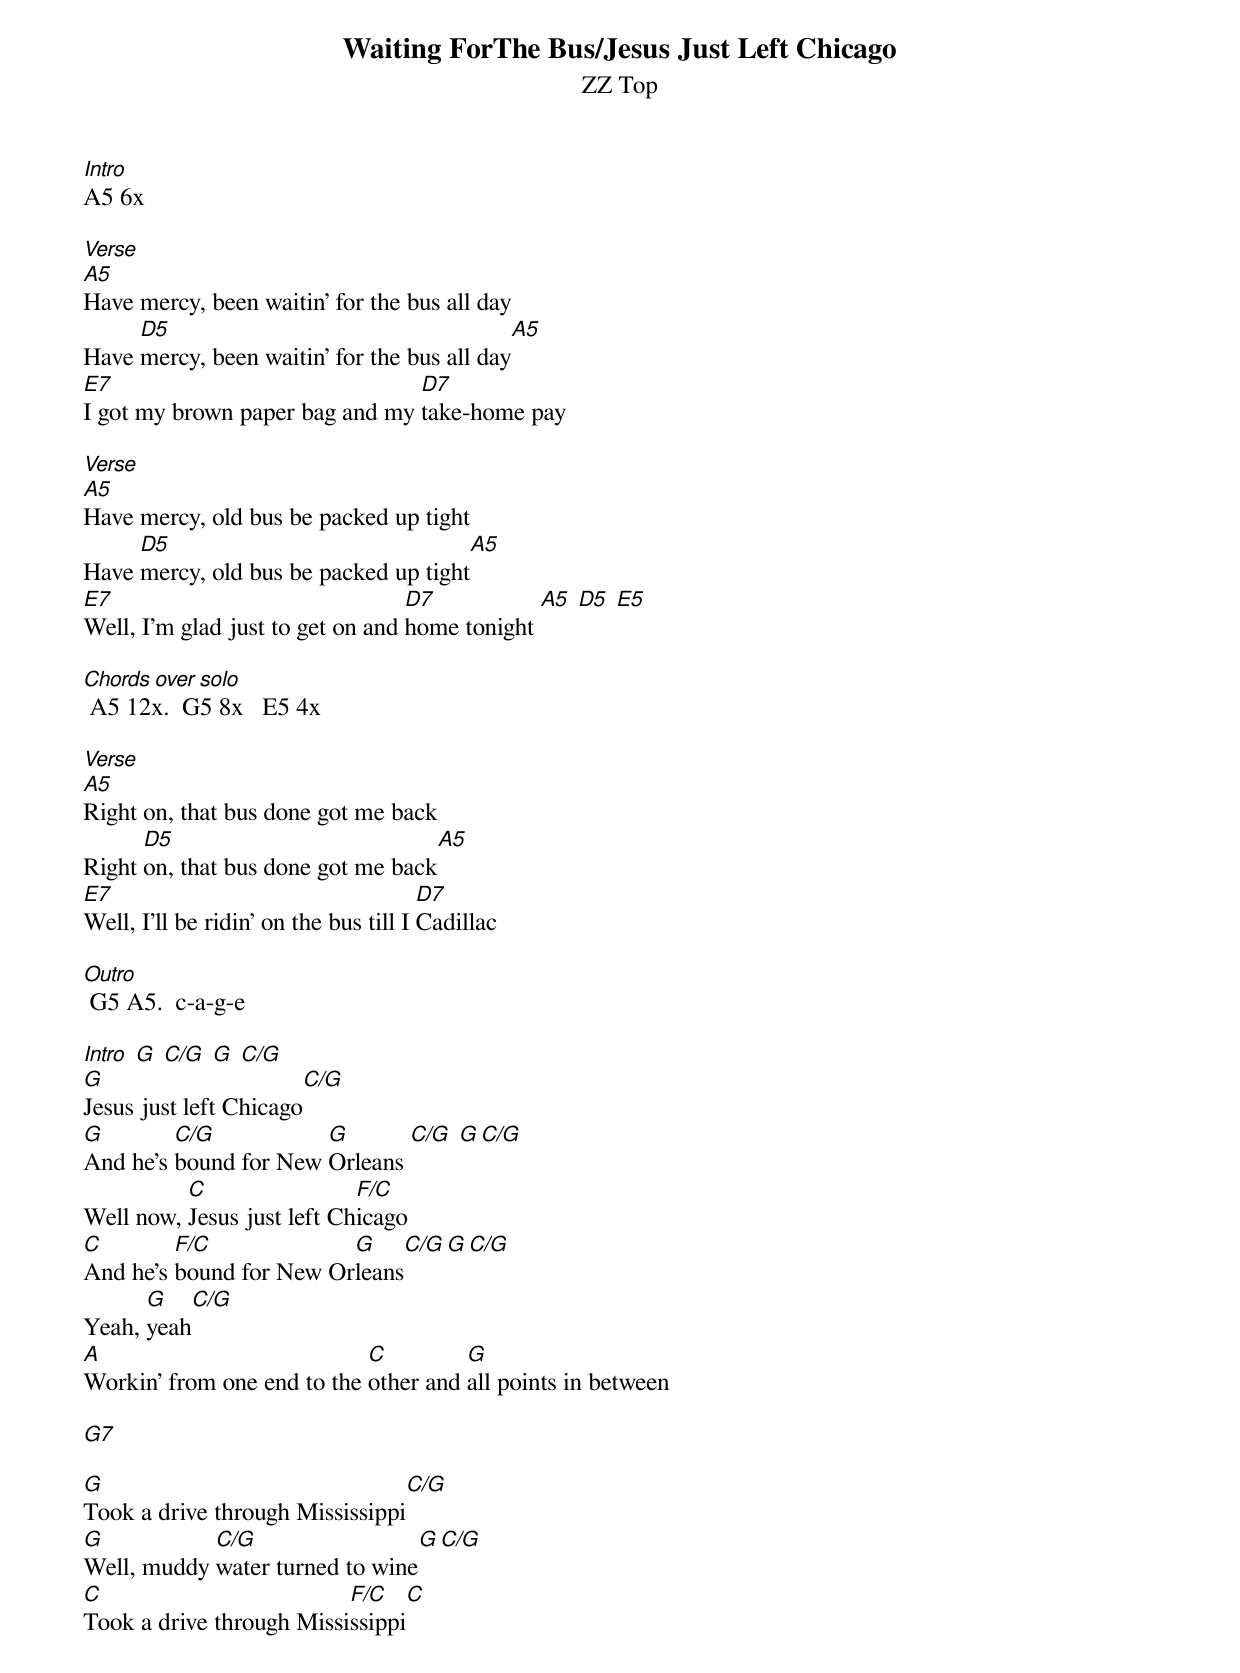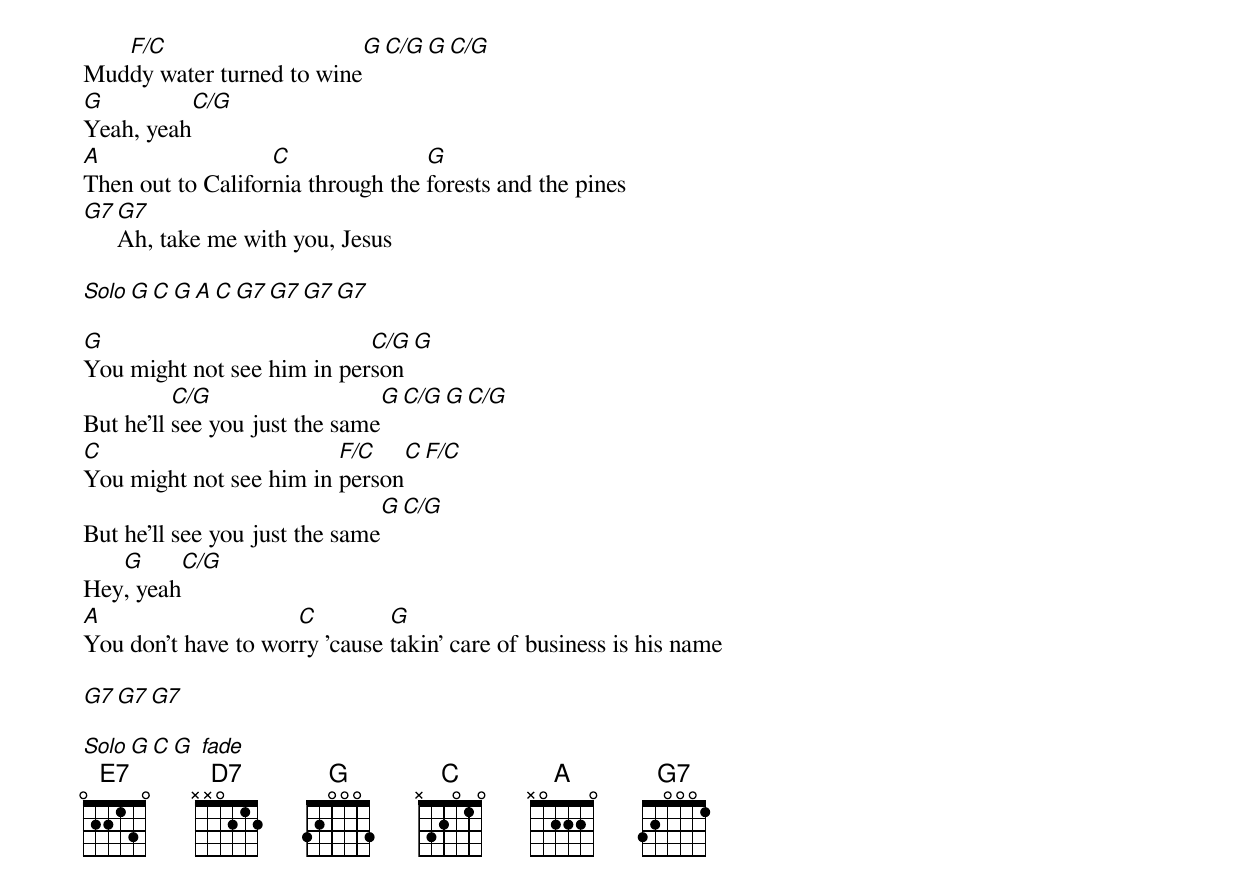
{title:Waiting ForThe Bus/Jesus Just Left Chicago}
{subtitle:ZZ Top}
[Intro]A5 6x

[Verse]
[A5]Have mercy, been waitin' for the bus all day
Have [D5]mercy, been waitin' for the bus all day[A5]
[E7]I got my brown paper bag and my [D7]take-home pay

[Verse]
[A5]Have mercy, old bus be packed up tight
Have [D5]mercy, old bus be packed up tight[A5]
[E7]Well, I'm glad just to get on and [D7]home tonight [A5] [D5] [E5]

[Chords over solo] A5 12x.  G5 8x   E5 4x

[Verse]
[A5]Right on, that bus done got me back
Right [D5]on, that bus done got me back[A5]
[E7]Well, I'll be ridin' on the bus till I [D7]Cadillac

[Outro] G5 A5.  c-a-g-e

[Intro] [G] [C/G] [G] [C/G]
[G]Jesus just left Chicago[C/G]
[G]And he's [C/G]bound for New [G]Orleans [C/G] [G][C/G]
Well now, [C]Jesus just left Ch[F/C]icago
[C]And he's [F/C]bound for New Or[G]leans[C/G][G][C/G]
Yeah, [G]yeah[C/G]
[A]Workin' from one end to the [C]other and [G]all points in between

[G7]

[G]Took a drive through Mississippi[C/G]
[G]Well, muddy [C/G]water turned to wine[G][C/G]
[C]Took a drive through Missi[F/C]ssippi[C]
Mud[F/C]dy water turned to wine[G][C/G][G][C/G]
[G]Yeah, yeah[C/G]
[A]Then out to Califor[C]nia through the [G]forests and the pines
[G7][G7]Ah, take me with you, Jesus

[Solo][G][C][G][A][C][G7][G7][G7][G7]

[G]You might not see him in per[C/G]son[G]
But he'll [C/G]see you just the same[G][C/G][G][C/G]
[C]You might not see him in [F/C]person[C][F/C]
But he'll see you just the same[G][C/G]
Hey[G], yeah[C/G]
[A]You don't have to wor[C]ry 'cause [G]takin' care of business is his name

[G7][G7][G7]

[Solo][G][C][G] [fade]
